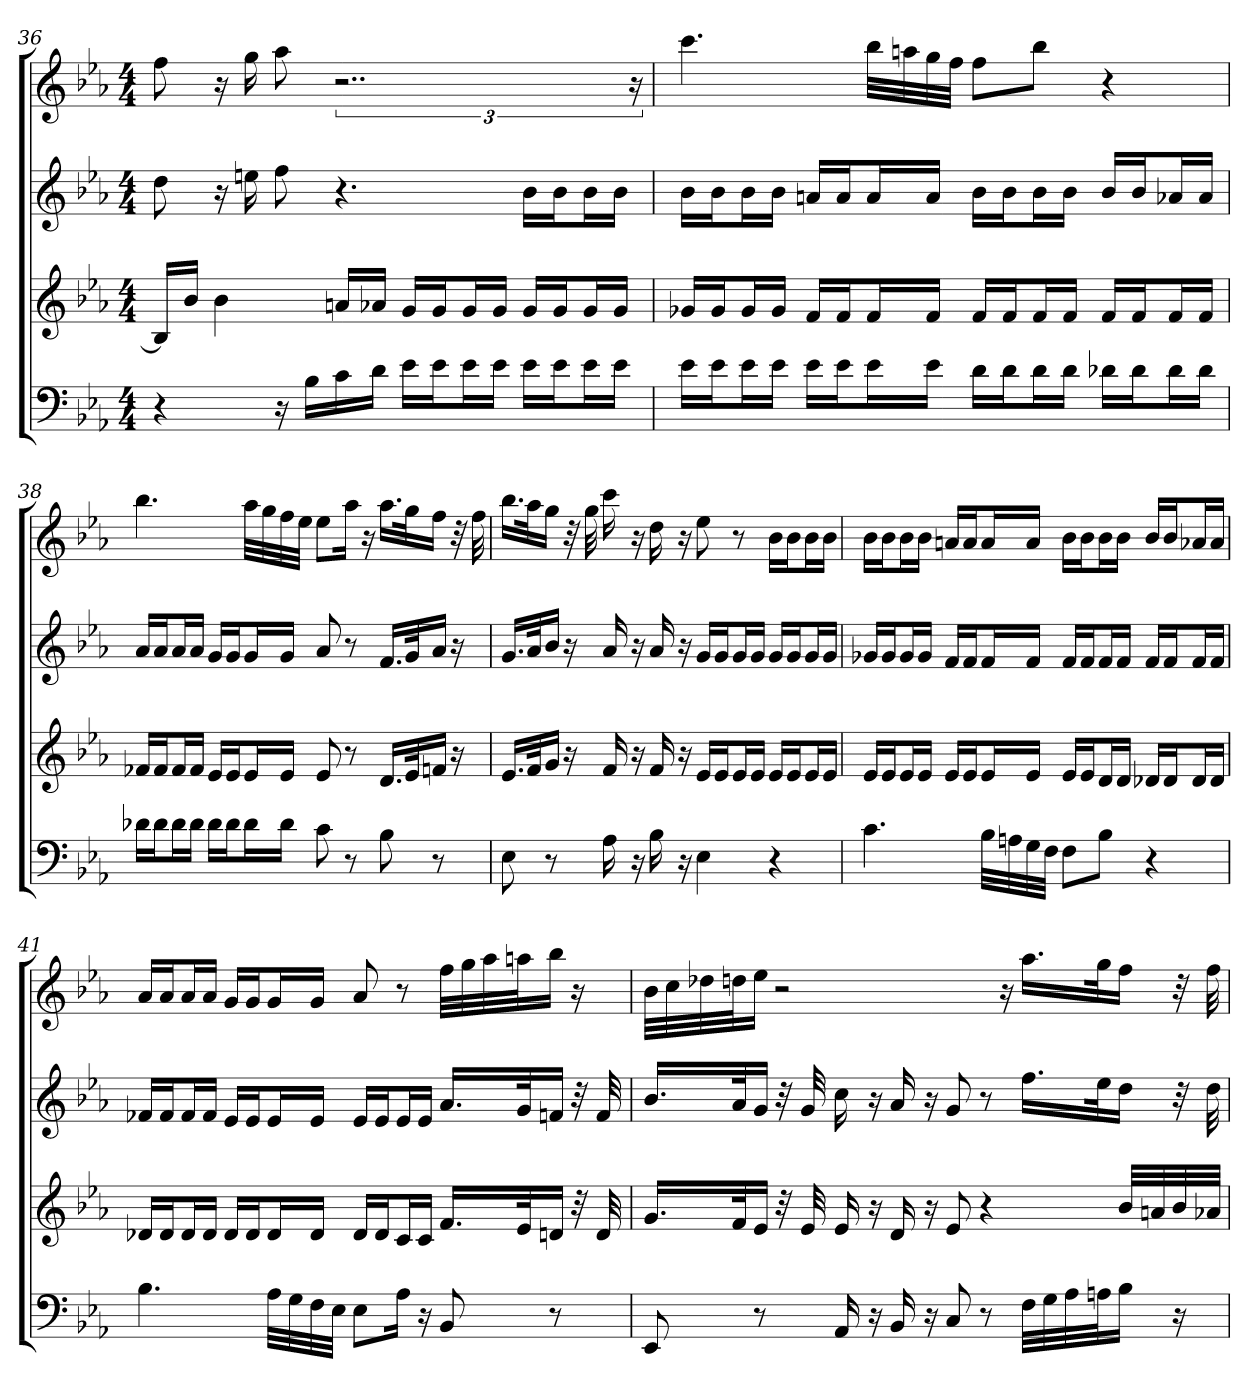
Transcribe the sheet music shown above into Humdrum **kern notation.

**kern	**kern	**kern	**kern
*part4	*part3	*part2	*part1
*staff4	*staff3	*staff2	*staff1
*k[b-e-a-]	*k[b-e-a-]	*k[b-e-a-]	*k[b-e-a-]
*E-:	*E-:	*E-:	*E-:
*M4/4	*M4/4	*M4/4	*M4/4
=36	=36	=36	=36
4r	16B-LL]	8dd	8ff
.	16b-JJ	.	.
.	4b-	16r	16r
.	.	16een	16gg
16r	.	8ff	8aa-
16B-LL	.	.	.
16c	16anLL	4.r	3..r
16dJJ	16a-XJJ	.	.
16e-LL	16gLL	.	.
16e-J	16gJ	.	.
16e-L	16gL	.	.
16e-JJ	16gJJ	.	.
16e-LL	16gLL	16b-LL	.
16e-J	16gJ	16b-J	.
16e-L	16gL	16b-L	.
16e-JJ	16gJJ	16b-JJ	.
.	.	.	24r
=37	=37	=37	=37
16e-LL	16g-XLL	16b-LL	4.ccc
16e-J	16g-J	16b-J	.
16e-L	16g-L	16b-L	.
16e-JJ	16g-JJ	16b-JJ	.
16e-LL	16fLL	16anLL	.
16e-J	16fJ	16aJ	.
16e-L	16fL	16aL	32bb-LLL
.	.	.	32aan
16e-JJ	16fJJ	16aJJ	32gg
.	.	.	32ffJJJ
16dLL	16fLL	16b-LL	8ffL
16dJ	16fJ	16b-J	.
16dL	16fL	16b-L	8bb-J
16dJJ	16fJJ	16b-JJ	.
16d-XLL	16fLL	16b-LL	4r
16d-J	16fJ	16b-J	.
16d-L	16fL	16a-XL	.
16d-JJ	16fJJ	16a-JJ	.
=38	=38	=38	=38
16d-XLL	16f-XLL	16a-LL	4.bb-
16d-J	16f-J	16a-J	.
16d-L	16f-L	16a-L	.
16d-JJ	16f-JJ	16a-JJ	.
16d-LL	16e-LL	16gLL	.
16d-J	16e-J	16gJ	.
16d-L	16e-L	16gL	32aa-LLL
.	.	.	32gg
16d-JJ	16e-JJ	16gJJ	32ff
.	.	.	32ee-JJJ
8c	8e-	8a-	8ee-L
8r	8r	8r	16aa-Jk
.	.	.	16r
8B-	16.dLL	16.fLL	16.aa-LL
.	32e-k	32gk	32ggk
8r	16fnJJ	16a-JJ	16ffJJ
.	16r	16r	32r
.	.	.	32ff
=39	=39	=39	=39
8E-	16.e-LL	16.gLL	16.bb-LL
.	32fk	32a-k	32aa-k
8r	16gJJ	16b-JJ	16ggJJ
.	16r	16r	32r
.	.	.	32gg
16A-	16f	16a-	16ccc
16r	16r	16r	16r
16B-	16f	16a-	16dd
16r	16r	16r	16r
4E-	16e-LL	16gLL	8ee-
.	16e-J	16gJ	.
.	16e-L	16gL	8r
.	16e-JJ	16gJJ	.
4r	16e-LL	16gLL	16b-LL
.	16e-J	16gJ	16b-J
.	16e-L	16gL	16b-L
.	16e-JJ	16gJJ	16b-JJ
=40	=40	=40	=40
4.c	16e-LL	16g-XLL	16b-LL
.	16e-J	16g-J	16b-J
.	16e-L	16g-L	16b-L
.	16e-JJ	16g-JJ	16b-JJ
.	16e-LL	16fLL	16anLL
.	16e-J	16fJ	16aJ
32B-LLL	16e-L	16fL	16aL
32An	.	.	.
32G	16e-JJ	16fJJ	16aJJ
32FJJJ	.	.	.
8FL	16e-LL	16fLL	16b-LL
.	16e-J	16fJ	16b-J
8B-J	16dL	16fL	16b-L
.	16dJJ	16fJJ	16b-JJ
4r	16d-XLL	16fLL	16b-LL
.	16d-J	16fJ	16b-J
.	16d-L	16fL	16a-XL
.	16d-JJ	16fJJ	16a-JJ
=41	=41	=41	=41
4.B-	16d-XLL	16f-XLL	16a-LL
.	16d-J	16f-J	16a-J
.	16d-L	16f-L	16a-L
.	16d-JJ	16f-JJ	16a-JJ
.	16d-LL	16e-LL	16gLL
.	16d-J	16e-J	16gJ
32A-LLL	16d-L	16e-L	16gL
32G	.	.	.
32F	16d-JJ	16e-JJ	16gJJ
32E-JJJ	.	.	.
8E-L	16d-LL	16e-LL	8a-
.	16d-J	16e-J	.
16A-Jk	16cL	16e-L	8r
16r	16cJJ	16e-JJ	.
8BB-	16.fLL	16.a-LL	32ffLLL
.	.	.	32gg
.	.	.	32aa-
.	32e-k	32gk	32aanJ
8r	16dnJJ	16fnJJ	16bb-JJ
.	32r	32r	16r
.	32d	32f	.
=42	=42	=42	=42
8EE-	16.gLL	16.b-LL	32b-LLL
.	.	.	32cc
.	.	.	32dd-X
.	32fk	32a-k	32ddnJ
8r	16e-JJ	16gJJ	16ee-JJ
.	32r	32r	2r
.	32e-	32g	.
16AA-	16e-	16cc	.
16r	16r	16r	.
16BB-	16d	16a-	.
16r	16r	16r	.
8C	8e-	8g	.
8r	4r	8r	.
.	.	.	16r
32FLLL	.	16.ffLL	16.aa-LL
32G	.	.	.
32A-	.	.	.
32AnJ	.	32ee-k	32ggk
16B-JJ	32b-LLL	16ddJJ	16ffJJ
.	32an	.	.
16r	32b-	32r	32r
.	32a-XJJJ	32dd	32ff
=	=	=	=
*-	*-	*-	*-
